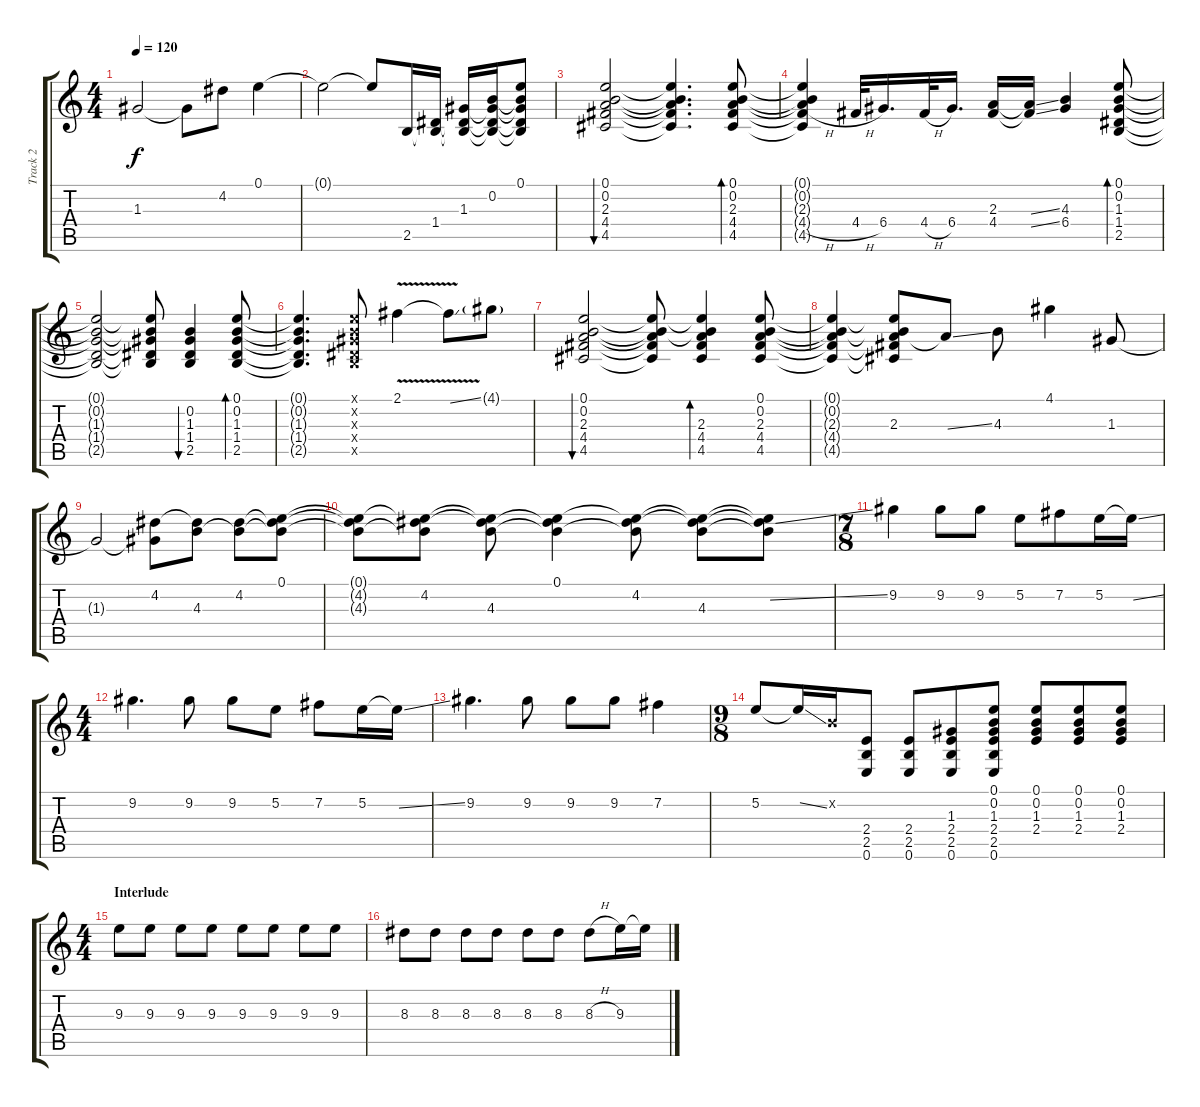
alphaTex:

\track ("Track 2" "Track 2") {instrument overdrivenguitar}
\staff {score tabs}
\tuning (E4 B3 G3 D3 A2 E2) {hide}
\ts (4 4)
\tempo 120
\clef g2
\ks c
1.3{t}.2{dy f} 1.3{t}.8 4.2.8 0.1.4 |
0.1{t}.2 0.1{t}.8 2.5.16 (1.4 2.5{t}).16 (1.3 1.4{t} 2.5{t}).16 (0.2 1.3{t} 1.4{t} 2.5{t}).16 (0.1 0.2{t} 1.3{t} 1.4{t} 2.5{t}).8 |
(0.1 0.2 2.3 4.4 4.5).2{bu 120} (0.1{t} 0.2{t} 2.3{t} 4.4{t} 4.5{t}).4{d} (0.1 0.2 2.3 4.4 4.5).8{bd 120} |
(0.1{t} 0.2{t} 2.3{t} 4.4{h t} 4.5{t}).4 4.4{h}.32 6.4.16{d} 4.4{h}.32 6.4.16{d} (2.3 4.4).16 (2.3{ss t} 4.4{ss t}).16 (4.3 6.4).4 (0.1 0.2 1.3 1.4 2.5).8{bd 120} |
(0.1{t} 0.2{t} 1.3{t} 1.4{t} 2.5{t}).2 (0.1{t} 0.2{t} 1.3{t} 1.4{t} 2.5{t}).8 (0.2 1.3 1.4 2.5).4{bu 120} (0.1 0.2 1.3 1.4 2.5).8{bd 120} |
(0.1{t} 0.2{t} 1.3{t} 1.4{t} 2.5{t}).4{d} (0.1{x} 0.2{x} 1.3{x} 1.4{x} 2.5{x}).8 2.1{v}.4 2.1{ss t}.8 4.1{g}.8 |
(0.1 0.2 2.3 4.4 4.5).2{bu 120} (0.1{t} 0.2{t} 2.3{t} 4.4{t} 4.5{t}).8 (0.1{t} 0.2{t} 2.3 4.4 4.5).4{bd 120} (0.1 0.2 2.3 4.4 4.5).8 |
(0.1{t} 0.2{t} 2.3{t} 4.4{t} 4.5{t}).4 (0.1{t} 0.2{t} 2.3 4.4{t} 4.5{t}).8 2.3{ss t}.8 4.3.8 4.1.4 1.3.8 |
1.3{t}.2 (4.2 1.3{t}).8 (4.2{t} 4.3).8 (4.2 4.3{t}).8 (0.1 4.2{t} 4.3{t}).8 |
(0.1{t} 4.2{t} 4.3{t}).8 (0.1{t} 4.2 4.3{t}).8 (0.1{t} 4.2{t} 4.3).8 (0.1 4.2{t} 4.3{t}).4 (0.1{t} 4.2 4.3{t}).8 (0.1{t} 4.2{t} 4.3).8 (0.1{t} 4.2{ss t} 4.3{t}).8 |
\ts (7 8)
9.2.4 9.2.8 9.2.8 5.2.8 7.2.8 5.2.16 5.2{ss t}.16 |
\ts (4 4)
9.2.4{d} 9.2.8 9.2.8 5.2.8 7.2.8 5.2.16 5.2{ss t}.16 |
9.2.4{d} 9.2.8 9.2.8 9.2.8 7.2.4 |
\ts (9 8)
5.2.8 5.2{ss t}.16 0.2{x}.16 (2.4 2.5 0.6).8 (2.4 2.5 0.6).8 (1.3 2.4 2.5 0.6).8 (0.1 0.2 1.3 2.4 2.5 0.6).8 (0.1 0.2 1.3 2.4).8 (0.1 0.2 1.3 2.4).8 (0.1 0.2 1.3 2.4).8 |
\ts (4 4)
\section ("" "Interlude")
9.3.8 9.3.8 9.3.8 9.3.8 9.3.8 9.3.8 9.3.8 9.3.8 |
8.3.8 8.3.8 8.3.8 8.3.8 8.3.8 8.3.8 8.3{h}.8 9.3.16 9.3{ss t}.16
